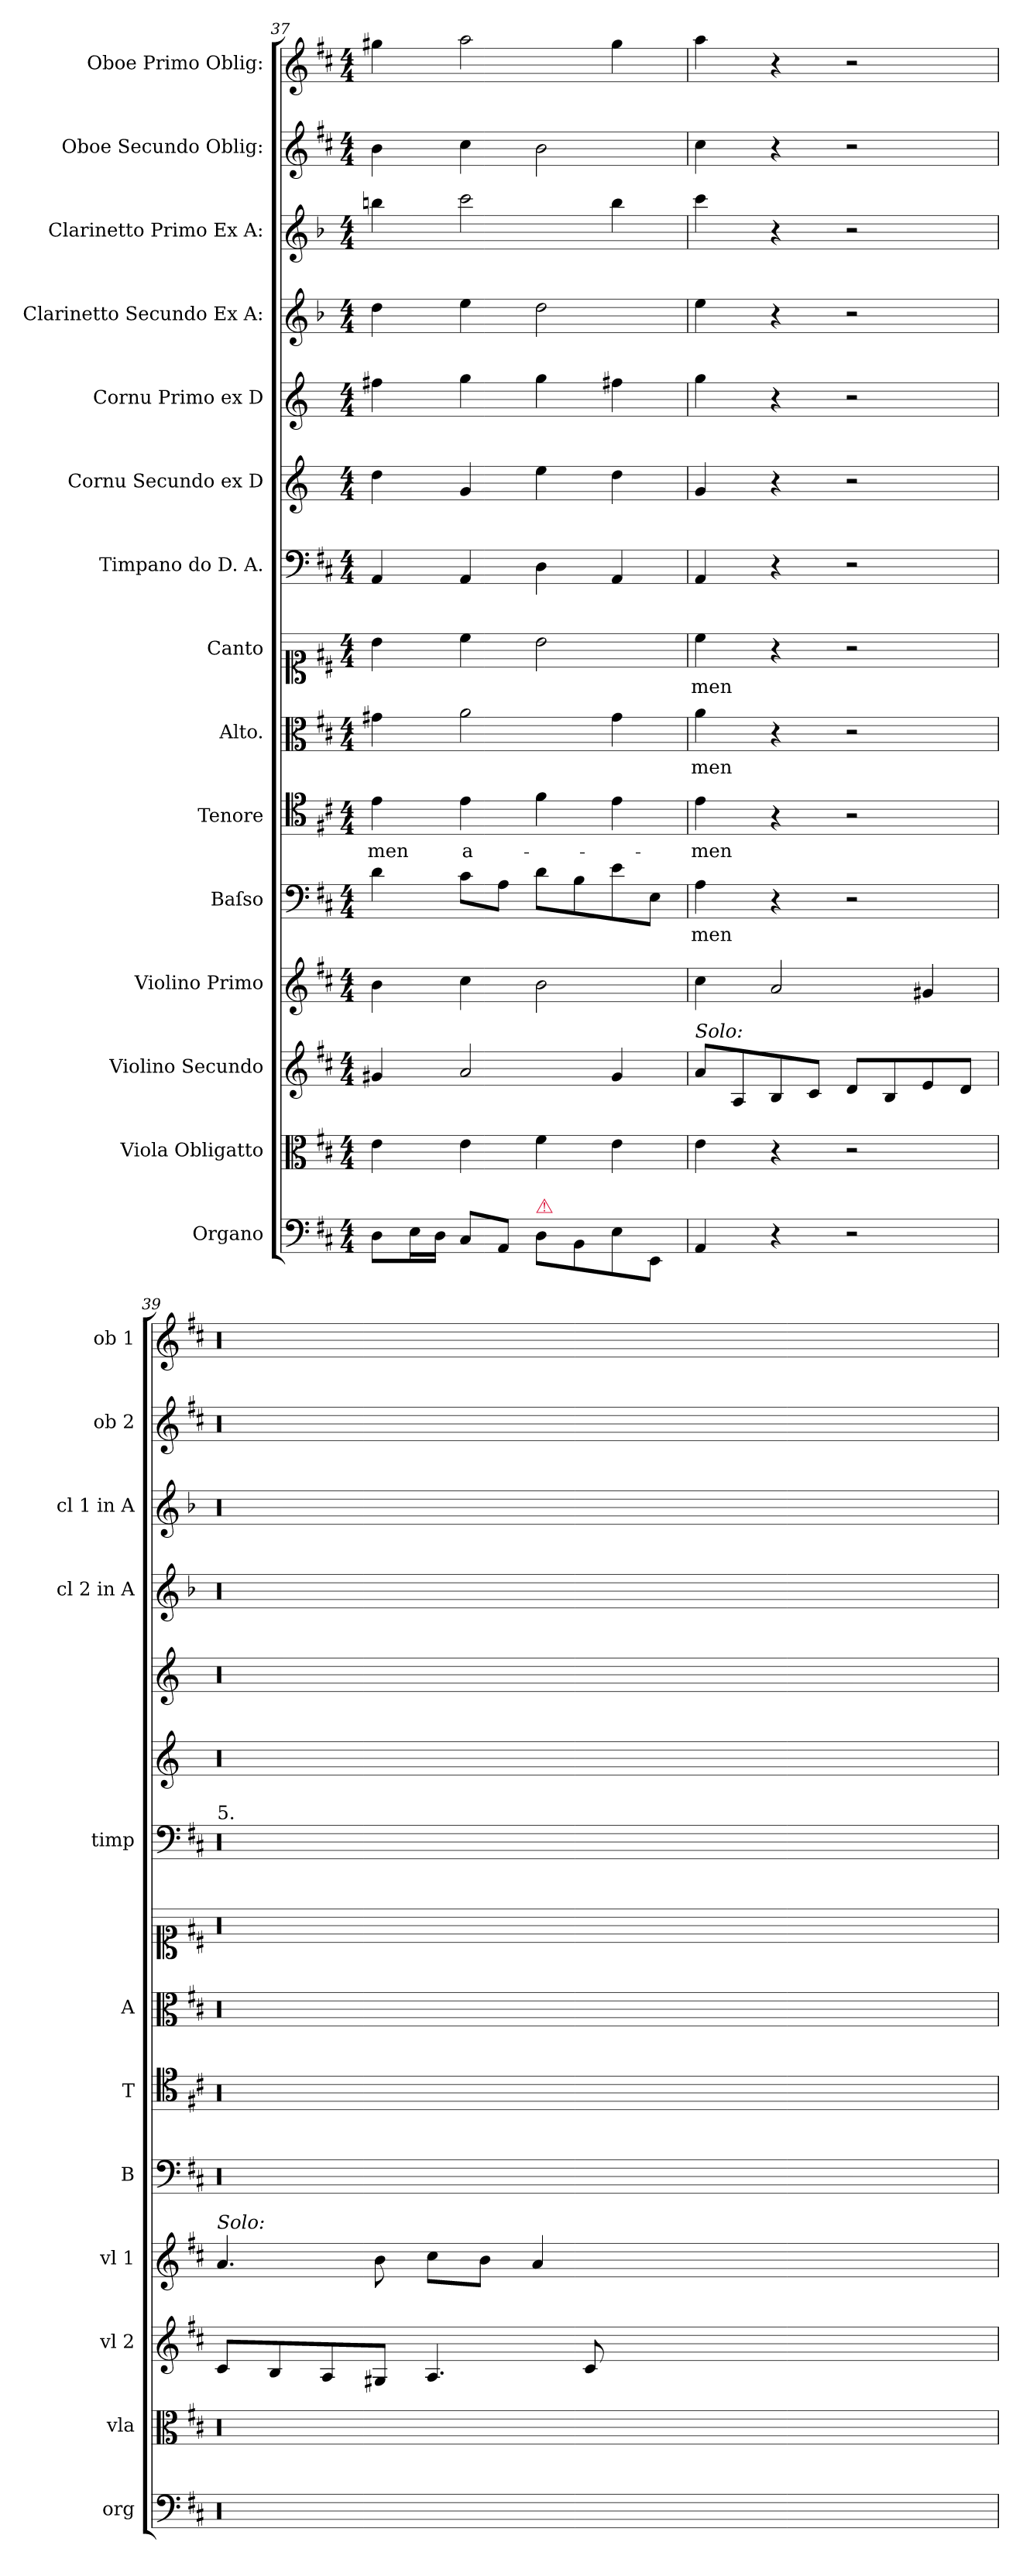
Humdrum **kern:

**kern	**kern	**kern	**kern	**kern	**text	**kern	**text	**kern	**text	**kern	**text	**kern	**kern	**kern	**kern	**kern	**kern	**kern
*part15	*part14	*part13	*part12	*part11	*part11	*part10	*part10	*part9	*part9	*part8	*part8	*part7	*part6	*part5	*part4	*part3	*part2	*part1
*staff15	*staff14	*staff13	*staff12	*staff11	*staff11	*staff10	*staff10	*staff9	*staff9	*staff8	*staff8	*staff7	*staff6	*staff5	*staff4	*staff3	*staff2	*staff1
*I"Organo	*I"Viola Obligatto	*I"Violino Secundo	*I"Violino Primo	*I"Baſso	*	*I"Tenore	*	*I"Alto.	*	*I"Canto	*	*I"Timpano do D. A.	*I"Cornu Secundo ex D	*I"Cornu Primo ex D	*I"Clarinetto Secundo Ex A:	*I"Clarinetto Primo Ex A:	*I"Oboe Secundo Oblig:	*I"Oboe Primo Oblig:
*I'org	*I'vla	*I'vl 2	*I'vl 1	*I'B	*	*I'T	*	*I'A	*	*	*	*I'timp	*	*	*I'cl 2 in A	*I'cl 1 in A	*I'ob 2	*I'ob 1
*clefF4	*clefC3	*clefG2	*clefG2	*clefF4	*	*clefC4	*	*clefC3	*	*clefC1	*	*clefF4	*clefG2	*clefG2	*clefG2	*clefG2	*clefG2	*clefG2
*	*	*	*	*	*	*	*	*	*	*	*	*	*ITrd6c10	*ITrd6c10	*ITrd2c3	*ITrd2c3	*	*
*k[f#c#]	*k[f#c#]	*k[f#c#]	*k[f#c#]	*k[f#c#]	*	*k[f#c#]	*	*k[f#c#]	*	*k[f#c#]	*	*k[f#c#]	*k[f#c#]	*k[f#c#]	*k[f#c#]	*k[f#c#]	*k[f#c#]	*k[f#c#]
*D:	*D:	*D:	*D:	*D:	*	*D:	*	*D:	*	*D:	*	*D:	*D:	*D:	*D:	*D:	*D:	*D:
*M4/4	*M4/4	*M4/4	*M4/4	*M4/4	*	*M4/4	*	*M4/4	*	*M4/4	*	*M4/4	*M4/4	*M4/4	*M4/4	*M4/4	*M4/4	*M4/4
=37	=37	=37	=37	=37	=37	=37	=37	=37	=37	=37	=37	=37	=37	=37	=37	=37	=37	=37
!	!	!	!	!	!	!	!LO:LY:i	!	!	!	!	!	!	!	!	!	!	!
8D\L	4e\	4g#X/	4b\	4d\	.	4e\	-men	4g#X\	.	4b\	.	4AA/	4e\	4g#X\	4b\	4gg#X\	4b\	4gg#X\
16E\L	.	.	.	.	.	.	.	.	.	.	.	.	.	.	.	.	.	.
16D\JJ	.	.	.	.	.	.	.	.	.	.	.	.	.	.	.	.	.	.
8C#/L	4e\	2a/	4cc#\	8c#\L	.	4e\	a-	2a\	.	4cc#\	.	4AA/	4A/	4a\	4cc#\	2aa\	4cc#\	2aa\
8AA/J	.	.	.	8A\J	.	.	.	.	.	.	.	.	.	.	.	.	.	.
!LO:TX:a:color=crimson:t=⚠	!	!	!	!	!	!	!	!	!	!	!	!	!	!	!	!	!	!
8D\L	4f#\	.	2b\	8d\L	.	4f#\	.	.	.	2b\	.	4D\	4f#\	4a\	2b\	.	2b\	.
8BB\	.	.	.	8B\	.	.	.	.	.	.	.	.	.	.	.	.	.	.
8E\	4e\	4g#/	.	8e\	.	4e\	.	4g#\	.	.	.	4AA/	4e\	4g#X\	.	4gg#\	.	4gg#\
8EE/J	.	.	.	8E\J	.	.	.	.	.	.	.	.	.	.	.	.	.	.
=38	=38	=38	=38	=38	=38	=38	=38	=38	=38	=38	=38	=38	=38	=38	=38	=38	=38	=38
!	!	!LO:TX:a:i:t=Solo&colon;	!	!	!	!	!	!	!	!	!	!	!	!	!	!	!	!
4AA/	4e\	8a/L	4cc#\	4A\	-men	4e\	-men	4a\	-men	4cc#\	-men	4AA/	4A/	4a\	4cc#\	4aa\	4cc#\	4aa\
.	.	8A/	.	.	.	.	.	.	.	.	.	.	.	.	.	.	.	.
4r	4r	8B/	2a/	4r	.	4r	.	4r	.	4r	.	4r	4r	4r	4r	4r	4r	4r
.	.	8c#/J	.	.	.	.	.	.	.	.	.	.	.	.	.	.	.	.
2r	2r	8d/L	.	2r	.	2r	.	2r	.	2r	.	2r	2r	2r	2r	2r	2r	2r
.	.	8B/	.	.	.	.	.	.	.	.	.	.	.	.	.	.	.	.
.	.	8e/	4g#X/	.	.	.	.	.	.	.	.	.	.	.	.	.	.	.
.	.	8d/J	.	.	.	.	.	.	.	.	.	.	.	.	.	.	.	.
=39	=39	=39	=39	=39	=39	=39	=39	=39	=39	=39	=39	=39	=39	=39	=39	=39	=39	=39
!	!	!	!	!	!	!	!	!	!	!	!	!LO:TX:a:t=5.	!	!	!	!	!	!
!	!	!	!LO:TX:a:i:t=Solo&colon;	!	!	!	!	!	!	!	!	!	!	!	!	!	!	!
00r	00r	8c#/L	4.a/	00r	.	00r	.	00r	.	00r	.	00r	00r	00r	00r	00r	00r	00r
.	.	8B/	.	.	.	.	.	.	.	.	.	.	.	.	.	.	.	.
.	.	8A/	.	.	.	.	.	.	.	.	.	.	.	.	.	.	.	.
.	.	8G#X/J	8b\	.	.	.	.	.	.	.	.	.	.	.	.	.	.	.
.	.	4.A/	8cc#\L	.	.	.	.	.	.	.	.	.	.	.	.	.	.	.
.	.	.	8b\J	.	.	.	.	.	.	.	.	.	.	.	.	.	.	.
.	.	.	4a/	.	.	.	.	.	.	.	.	.	.	.	.	.	.	.
.	.	8c#/	.	.	.	.	.	.	.	.	.	.	.	.	.	.	.	.
.	.	0.ryy	0.ryy	.	.	.	.	.	.	.	.	.	.	.	.	.	.	.
=	=	=	=	=	=	=	=	=	=	=	=	=	=	=	=	=	=	=
*-	*-	*-	*-	*-	*-	*-	*-	*-	*-	*-	*-	*-	*-	*-	*-	*-	*-	*-
